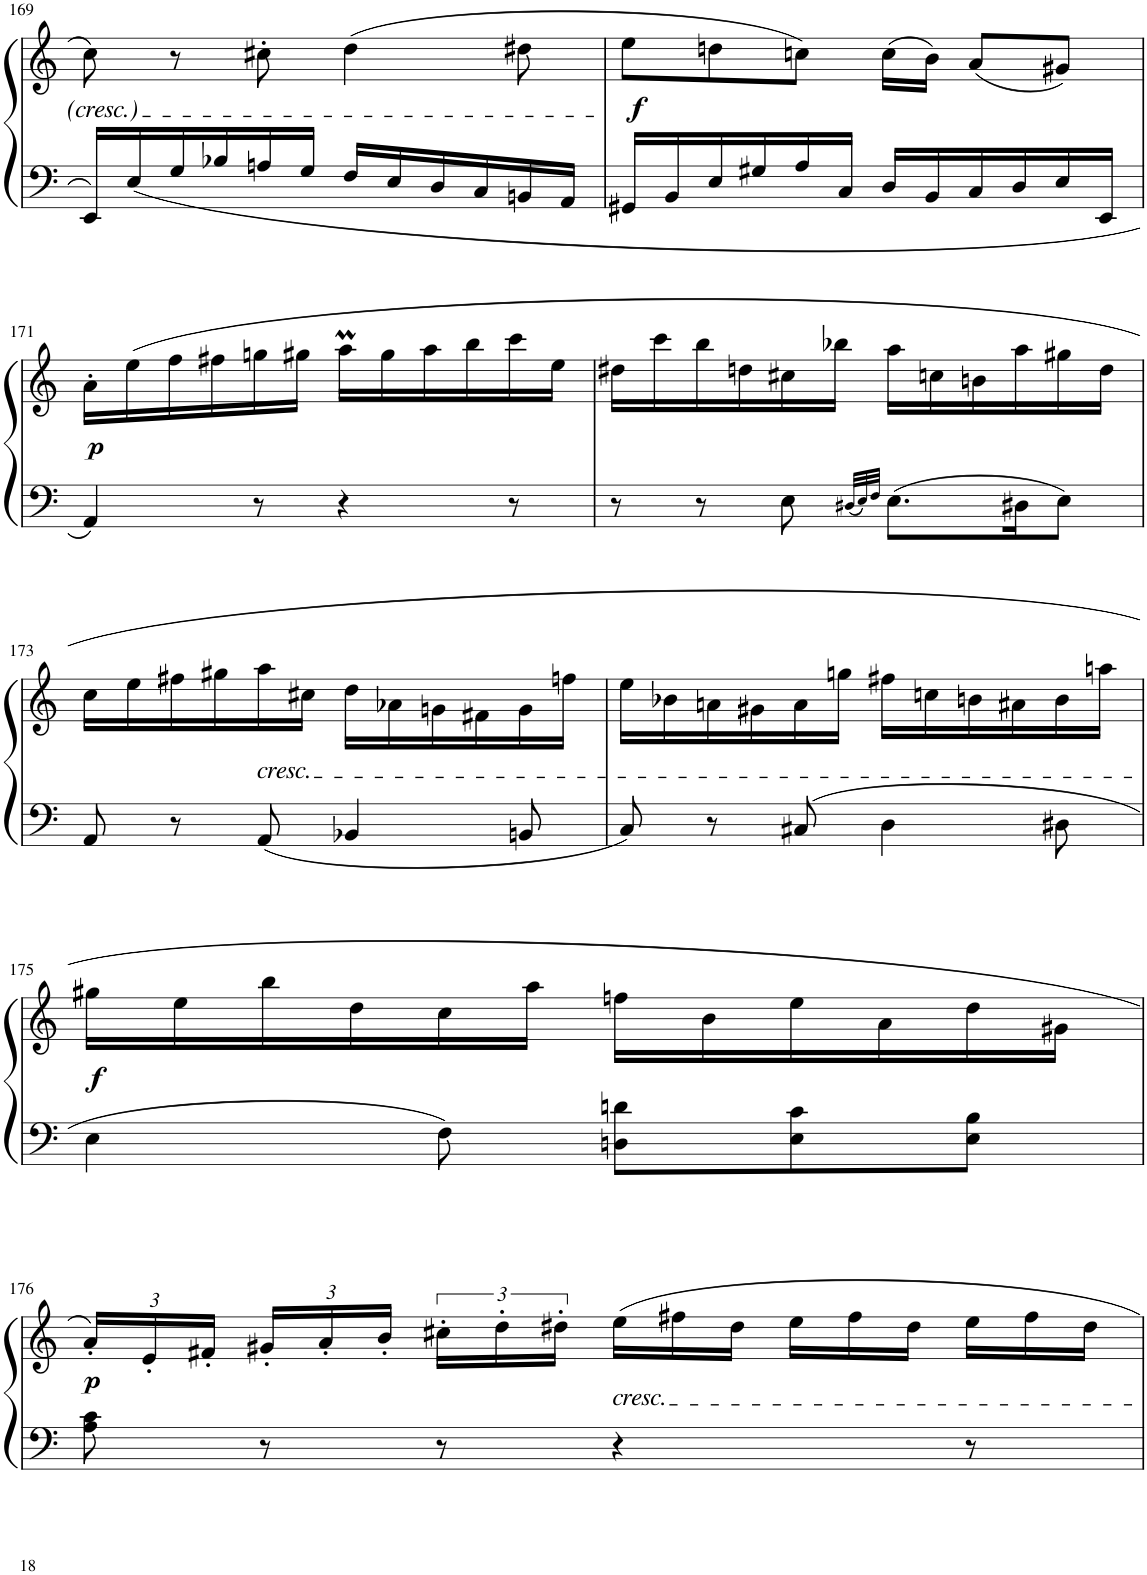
**kern	**kern	**dynam
*part1	*part1	*part1
*staff2	*staff1	*staff1/2
*I"Piano	*	*
*I'Pno.	*	*
!!LO:PB:g=z
*clefF4	*clefG2	*
*k[]	*k[]	*
*M6/8	*M6/8	*
=169	=169	=169
16EE/LL	8cc\	.
16E/	.	.
16G/	8r	.
16B-X/	.	.
16An/	8cc#X'\	.
16G/JJ	.	.
16F/LL	(4dd\	.
16E/	.	.
16D/	.	.
16C/	.	.
16BBn/	8dd#X\	.
16AA/JJ	.	.
=170	=170	=170
!	!	!LO:DY:b
16GG#X/LL	8ee\L	f
16BB/	.	.
16E/	8ddn\	.
16G#X/	.	.
16A/	8ccn\J)	.
16C/JJ	.	.
16D/LL	(16cc\LL	.
16BB/	16b\JJ)	.
16C/	(8a/L	.
16D/	.	.
16E/	8g#X/J)	.
16EE/JJ	.	.
!!LO:LB:g=z
=171	=171	=171
!	!	!LO:DY:b
4AA/	16a'\LL	p
.	(16ee\	.
.	16ff\	.
.	16ff#X\	.
8r	16ggn\	.
.	16gg#X\JJ	.
4r	16aaM\LL	.
.	16gg#\	.
.	16aa\	.
.	16bb\	.
8r	16ccc\	.
.	16ee\JJ	.
=172	=172	=172
*^	*	*
8r	4.ryy	16dd#X\LL	.
.	.	16ccc\	.
8r	.	16bb\	.
.	.	16ddn\	.
8E\	.	16cc#X\	.
.	.	16bb-X\JJ	.
32qD#X/LLL	qD#LLL	.	.
32qE/	qE	.	.
32qF/JJJ	qFJJJ	.	.
8.E\L	8E	16aa\LL	.
.	.	16ccn\	.
.	8ryy	16bn\	.
16D#X\K	.	16aa\	.
8E\J	8ryy	16gg#X\	.
.	.	16dd\JJ	.
*v	*v	*	*
!!LO:LB:g=z
=173	=173	=173
8AA/	16cc\LL	.
.	16ee\	.
8r	16ff#X\	.
.	16gg#X\	.
!	!LO:TX:b:i:t=cresc.	!
8AA/	16aa\	.
.	16cc#X\JJ	.
4BB-X/	16dd\LL	.
.	16a-X\	.
.	16gn\	.
.	16f#X\	.
8BBn/	16g\	.
.	16ffn\JJ	.
=174	=174	=174
8C/	16ee\LL	.
.	16b-X\	.
8r	16an\	.
.	16g#X\	.
8C#X/	16a\	.
.	16ggn\JJ	.
4D\	16ff#X\LL	.
.	16ccn\	.
.	16bn\	.
.	16a#X\	.
8D#X\	16b\	.
.	16aan\JJ	.
!!LO:LB:g=z
=175	=175	=175
!	!	!LO:DY:b
4E\	16gg#X\LL	f
.	16ee\	.
.	16bb\	.
.	16dd\	.
8F\	16cc\	.
.	16aa\JJ	.
8Dn\ 8dn\L	16ffn\LL	.
.	16b\	.
8E\ 8c\	16ee\	.
.	16a\	.
8E\ 8B\J	16dd\	.
.	16g#X\JJ	.
!!LO:LB:g=z
=176	=176	=176
*	*Xbrackettup	*
!	!	!LO:DY:b
8A\ 8c\	24a'/LL)	p
.	24e'/	.
.	24f#X'/JJ	.
8r	24g#X'/LL	.
.	24a'/	.
.	24b'/JJ	.
*	*brackettup	*
8r	24cc#X'\LL	.
.	24dd'\	.
.	24dd#X'\JJ	.
*	*Xbrackettup	*
!	!LO:TX:b:i:t=cresc.	!
4r	24ee\LL	.
.	24ff#X\	.
.	24dd#\JJ	.
.	24ee\LL	.
.	24ff#\	.
.	24dd#\JJ	.
8r	24ee\LL	.
.	24ff#\	.
.	24dd#\JJ	.
=	=	=
*-	*-	*-
